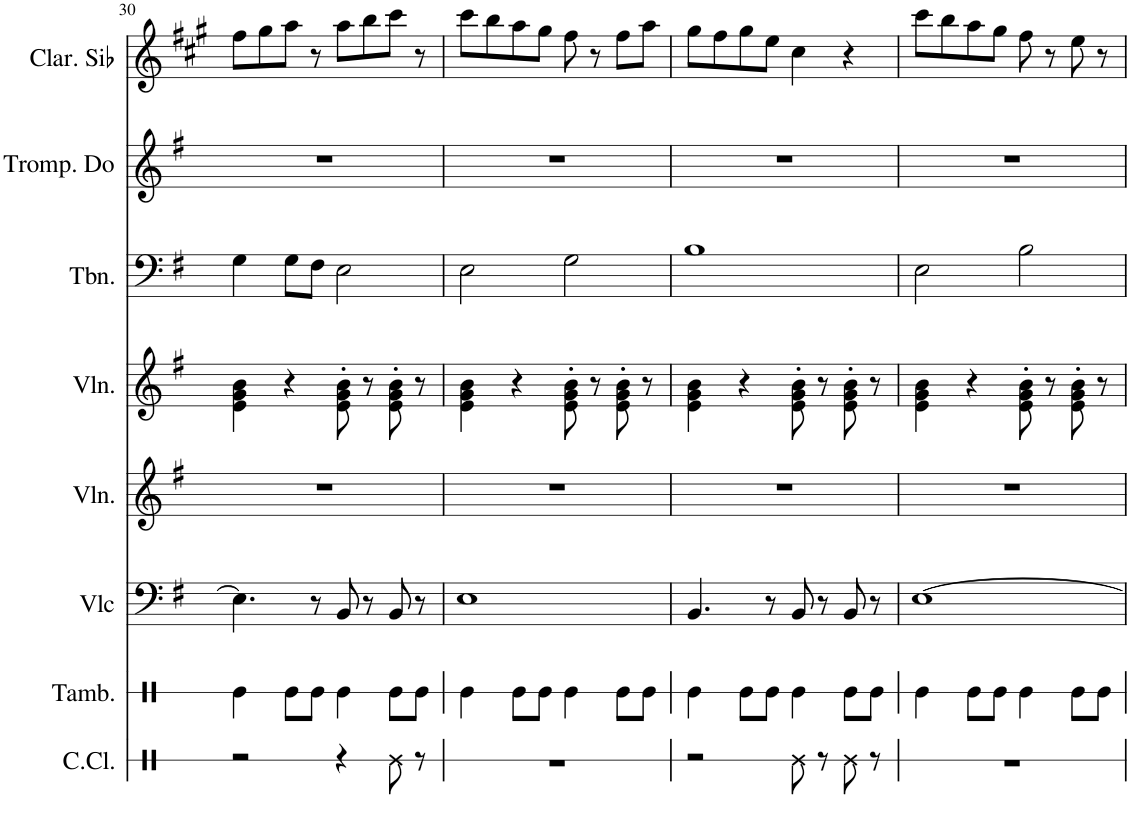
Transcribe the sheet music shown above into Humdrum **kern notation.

**kern	**kern	**kern	**kern	**kern	**kern	**kern	**kern
*part8	*part7	*part6	*part5	*part4	*part3	*part2	*part1
*staff8	*staff7	*staff6	*staff5	*staff4	*staff3	*staff2	*staff1
*I"Caisse claire	*I"Tambourin	*I"Violoncelle	*I"Violon	*I"Violon	*I"Trombone	*I"Trompette en Do	*I"Clarinette en Sib
*I'C.Cl.	*I'Tamb.	*I'Vlc	*I'Vln.	*I'Vln.	*I'Tbn.	*I'Tromp. Do	*I'Clar. Sib
!!LO:PB:g=z
*clefX	*clefX	*clefF4	*clefG2	*clefG2	*clefF4	*clefG2	*clefG2
*	*	*	*	*	*	*Trd1c2	*Trd1c2
*k[]	*k[]	*k[f#]	*k[f#]	*k[f#]	*k[f#]	*k[f#]	*k[f#c#g#]
*M4/4	*M4/4	*M4/4	*M4/4	*M4/4	*M4/4	*M4/4	*M4/4
=30	=30	=30	=30	=30	=30	=30	=30
2r	4Re\	4.E\]	1r	4e\ 4g\ 4b\	4G\	1r	8ff#\L
.	.	.	.	.	.	.	8gg#\
.	8Re\L	.	.	4r	8G\L	.	8aa\J
.	8Re\J	8r	.	.	8F#\J	.	8r
4r	4Re\	8BB/	.	8e\' 8g\' 8b\'	2E\	.	8aa\L
.	.	8r	.	8r	.	.	8bb\
8Re\	8Re\L	8BB/	.	8e\' 8g\' 8b\'	.	.	8ccc#\J
8r	8Re\J	8r	.	8r	.	.	8r
=31	=31	=31	=31	=31	=31	=31	=31
1r	4Re\	1E	1r	4e\ 4g\ 4b\	2E\	1r	8ccc#\L
.	.	.	.	.	.	.	8bb\
.	8Re\L	.	.	4r	.	.	8aa\
.	8Re\J	.	.	.	.	.	8gg#\J
.	4Re\	.	.	8e\' 8g\' 8b\'	2G\	.	8ff#\
.	.	.	.	8r	.	.	8r
.	8Re\L	.	.	8e\' 8g\' 8b\'	.	.	8ff#\L
.	8Re\J	.	.	8r	.	.	8aa\J
=32	=32	=32	=32	=32	=32	=32	=32
2r	4Re\	4.BB/	1r	4e\ 4g\ 4b\	1B	1r	8gg#\L
.	.	.	.	.	.	.	8ff#\
.	8Re\L	.	.	4r	.	.	8gg#\
.	8Re\J	8r	.	.	.	.	8ee\J
8Re\	4Re\	8BB/	.	8e\' 8g\' 8b\'	.	.	4cc#\
8r	.	8r	.	8r	.	.	.
8Re\	8Re\L	8BB/	.	8e\' 8g\' 8b\'	.	.	4r
8r	8Re\J	8r	.	8r	.	.	.
=33	=33	=33	=33	=33	=33	=33	=33
1r	4Re\	[1E	1r	4e\ 4g\ 4b\	2E\	1r	8ccc#\L
.	.	.	.	.	.	.	8bb\
.	8Re\L	.	.	4r	.	.	8aa\
.	8Re\J	.	.	.	.	.	8gg#\J
.	4Re\	.	.	8e\' 8g\' 8b\'	2B\	.	8ff#\
.	.	.	.	8r	.	.	8r
.	8Re\L	.	.	8e\' 8g\' 8b\'	.	.	8ee\
.	8Re\J	.	.	8r	.	.	8r
=	=	=	=	=	=	=	=
*-	*-	*-	*-	*-	*-	*-	*-
